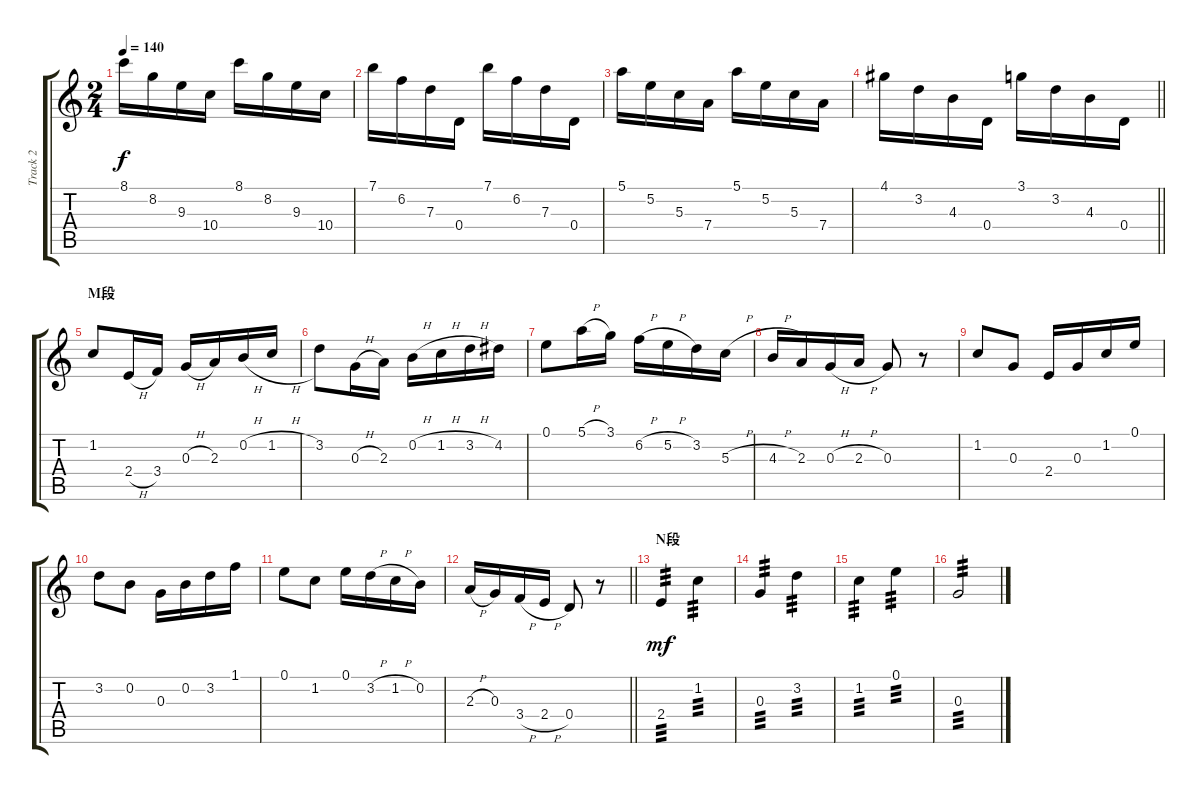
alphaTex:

\track ("Track 2" "Track 2") {instrument acousticguitarsteel}
\staff {score tabs}
\tuning (E4 B3 G3 D3 A2 E2) {hide}
\ts (2 4)
\tempo 140
\clef g2
\ks c
8.1.16{dy f} 8.2.16 9.3.16 10.4.16 8.1.16 8.2.16 9.3.16 10.4.16 |
7.1.16 6.2.16 7.3.16 0.4.16 7.1.16 6.2.16 7.3.16 0.4.16 |
5.1.16 5.2.16 5.3.16 7.4.16 5.1.16 5.2.16 5.3.16 7.4.16 |
\barLineRight lightlight
4.1.16 3.2.16 4.3.16 0.4.16 3.1.16 3.2.16 4.3.16 0.4.16 |
\section ("" "M段")
1.2.8 2.4{h}.16 3.4.16 0.3{h}.16 2.3.16 0.2{h}.16 1.2{h}.16 |
3.2.8 0.3{h}.16 2.3.16 0.2{h}.16 1.2{h}.16 3.2{h}.16 4.2.16 |
0.1.8 5.1{h}.16 3.1.16 6.2{h}.16 5.2{h}.16 3.2.16 5.3{h}.16 |
4.3{h}.16 2.3.16 0.3{h}.16 2.3{h}.16 0.3.8 r.8 |
1.2.8 0.3.8 2.4.16 0.3.16 1.2.16 0.1.16 |
3.2.8 0.2.8 0.3.16 0.2.16 3.2.16 1.1.16 |
0.1.8 1.2.8 0.1.16 3.2{h}.16 1.2{h}.16 0.2.16 |
\barLineRight lightlight
2.3{h}.16 0.3.16 3.4{h}.16 2.4{h}.16 0.4.8 r.8 |
\section ("" "N段")
2.4.4{tp 3 dy mf} 1.2.4{tp 3} |
0.3.4{tp 3} 3.2.4{tp 3} |
1.2.4{tp 3} 0.1.4{tp 3} |
0.3.2{tp 3}
